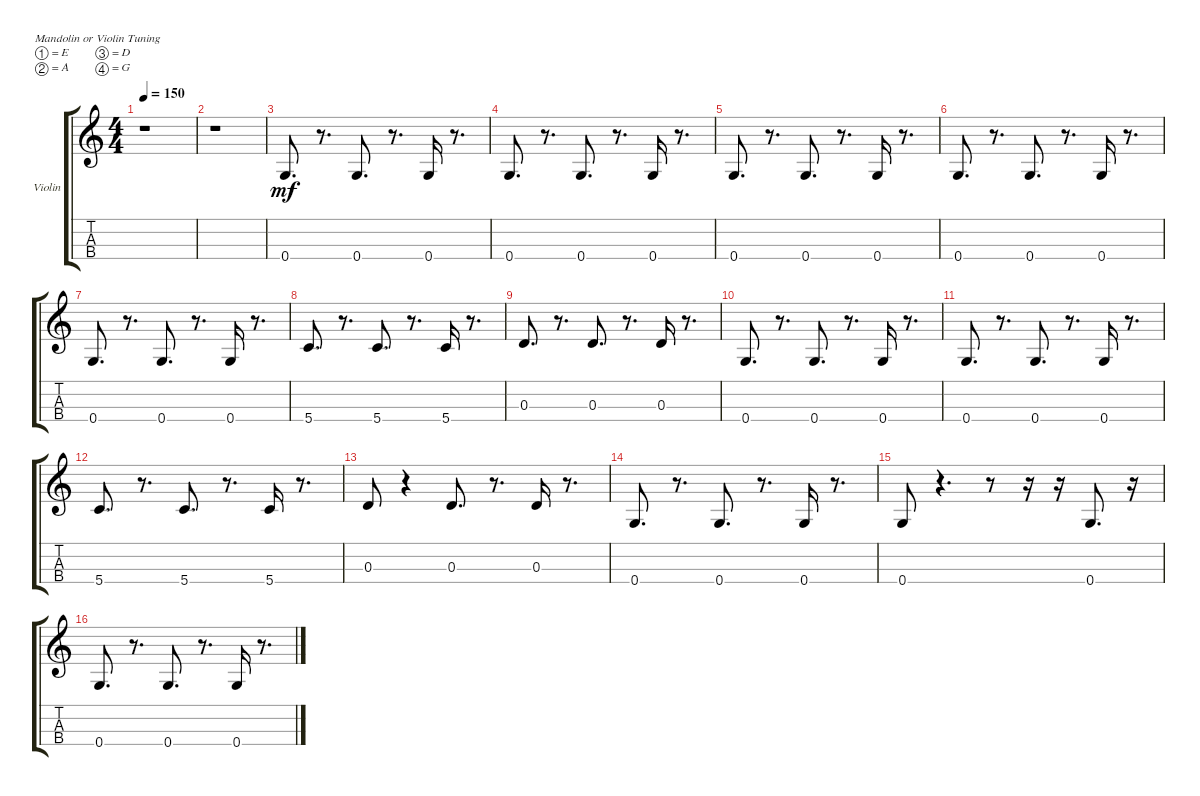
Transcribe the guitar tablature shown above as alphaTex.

\bracketExtendMode groupsimilarinstruments
\firstSystemTrackNameOrientation horizontal
\otherSystemsTrackNameOrientation horizontal
\track ("String Ensemble 1" "Violin") {instrument violin}
\staff {score tabs}
\tuning (E5 A4 D4 G3)
\ts (4 4)
\beaming (8 2 2 2 2)
\tempo 150
\clef g2
\ks c
r.1{dy mf instrument violin} |
r.1 |
0.4.8{d} r.8{d} 0.4.8{d} r.8{d} 0.4.16 r.8{d} |
0.4.8{d} r.8{d} 0.4.8{d} r.8{d} 0.4.16 r.8{d} |
0.4.8{d} r.8{d} 0.4.8{d} r.8{d} 0.4.16 r.8{d} |
0.4.8{d} r.8{d} 0.4.8{d} r.8{d} 0.4.16 r.8{d} |
0.4.8{d} r.8{d} 0.4.8{d} r.8{d} 0.4.16 r.8{d} |
5.4.8{d} r.8{d} 5.4.8{d} r.8{d} 5.4.16 r.8{d} |
0.3.8{d} r.8{d} 0.3.8{d} r.8{d} 0.3.16 r.8{d} |
0.4.8{d} r.8{d} 0.4.8{d} r.8{d} 0.4.16 r.8{d} |
0.4.8{d} r.8{d} 0.4.8{d} r.8{d} 0.4.16 r.8{d} |
5.4.8{d} r.8{d} 5.4.8{d} r.8{d} 5.4.16 r.8{d} |
0.3.8 r.4 0.3.8{d} r.8{d} 0.3.16 r.8{d} |
0.4.8{d} r.8{d} 0.4.8{d} r.8{d} 0.4.16 r.8{d} |
0.4.8 r.4{d} r.8 r.16 r.16 0.4.8{d} r.16 |
0.4.8{d} r.8{d} 0.4.8{d} r.8{d} 0.4.16 r.8{d}
